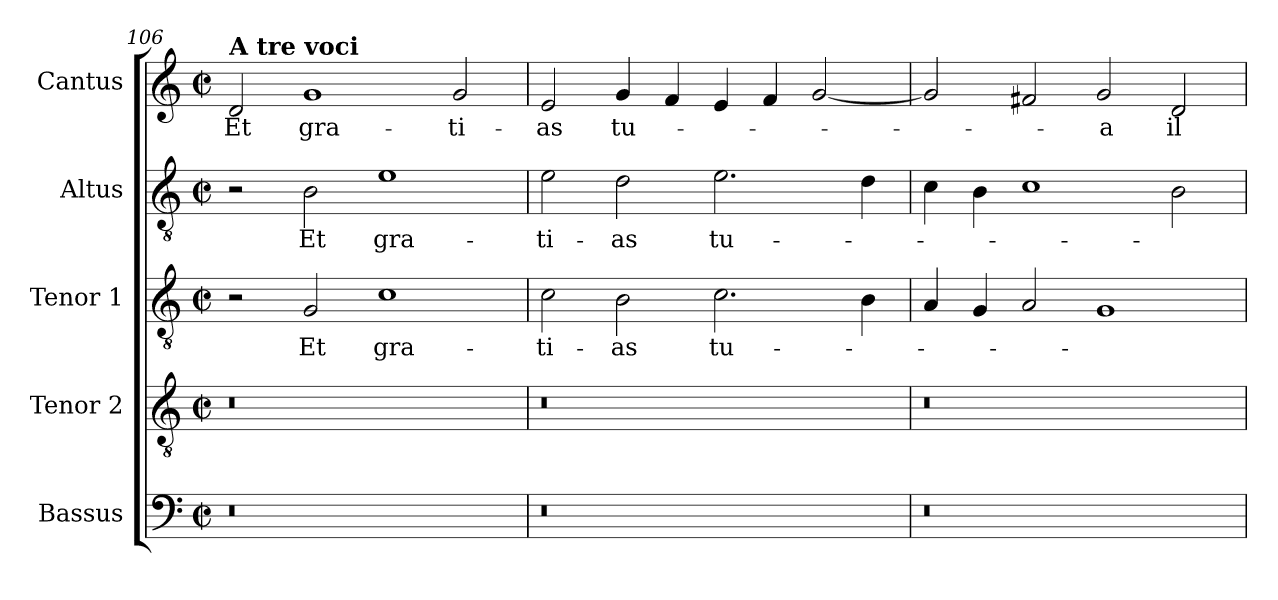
**kern	**kern	**kern	**text	**kern	**text	**kern	**text
*part5	*part4	*part3	*part3	*part2	*part2	*part1	*part1
*staff5	*staff4	*staff3	*staff3	*staff2	*staff2	*staff1	*staff1
*I"Bassus	*I"Tenor 2	*I"Tenor 1	*	*I"Altus	*	*I"Cantus	*
*clefF4	*clefGv2	*clefGv2	*	*clefGv2	*	*clefG2	*
*k[]	*k[]	*k[]	*	*k[]	*	*k[]	*
*C:	*C:	*C:	*	*C:	*	*C:	*
*M2/2	*M2/2	*M2/2	*	*M2/2	*	*M2/2	*
*met(c|)	*met(c|)	*met(c|)	*	*met(c|)	*	*met(c|)	*
=106	=106	=106	=106	=106	=106	=106	=106
!	!	!	!	!	!	!LO:TX:a:B:t=A tre voci	!
!	!	!	!	!	!	!	!LO:LY:b:cj
0r	0r	2r	.	2r	.	2d/	Et
!	!	!	!LO:LY:b:cj	!	!LO:LY:b:cj	!	!LO:LY:b:cj
.	.	2G/	Et	2B\	Et	1g	gra-
!	!	!	!LO:LY:b:cj	!	!LO:LY:b:cj	!	!
.	.	1c	gra-	1e	gra-	.	.
!	!	!	!	!	!	!	!LO:LY:b:cj
.	.	.	.	.	.	2g/	-ti-
=107	=107	=107	=107	=107	=107	=107	=107
!	!	!	!LO:LY:b:cj	!	!LO:LY:b:cj	!	!LO:LY:b:cj
0r	0r	2c\	-ti-	2e\	-ti-	2e/	-as
!	!	!	!LO:LY:b:cj	!	!LO:LY:b:cj	!	!LO:LY:b:cj
.	.	2B\	-as	2d\	-as	4g/	tu-
.	.	.	.	.	.	4f/	.
!	!	!	!LO:LY:b:cj	!	!LO:LY:b:cj	!	!
.	.	2.c\	tu-	2.e\	tu-	4e/	.
.	.	.	.	.	.	4f/	.
.	.	.	.	.	.	[<2g/	.
.	.	4B\	.	4d\	.	.	.
=108	=108	=108	=108	=108	=108	=108	=108
0r	0r	4A/	.	4c\	.	2g/]	.
.	.	4G/	.	4B\	.	.	.
.	.	2A/	.	1c	.	2f#X/	.
!	!	!	!	!	!	!	!LO:LY:b:cj
.	.	1G	.	.	.	2g/	-a
!	!	!	!	!	!	!	!LO:LY:b:cj
.	.	.	.	2B\	.	2d/	il-
=	=	=	=	=	=	=	=
*-	*-	*-	*-	*-	*-	*-	*-
